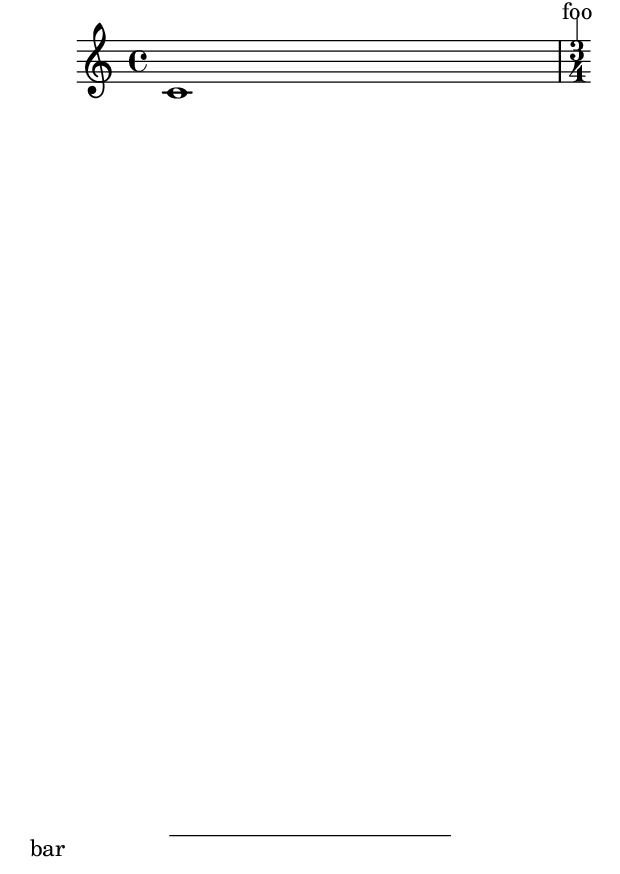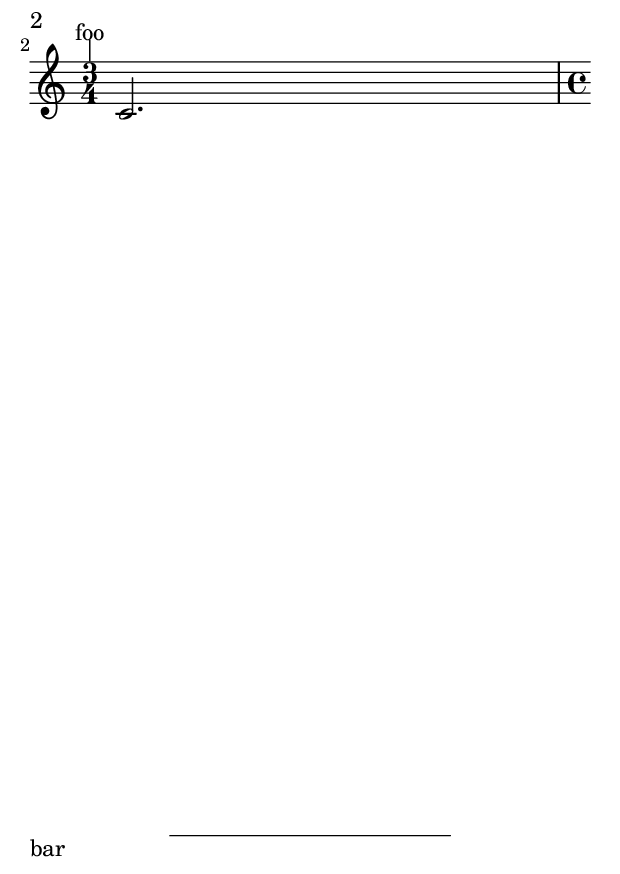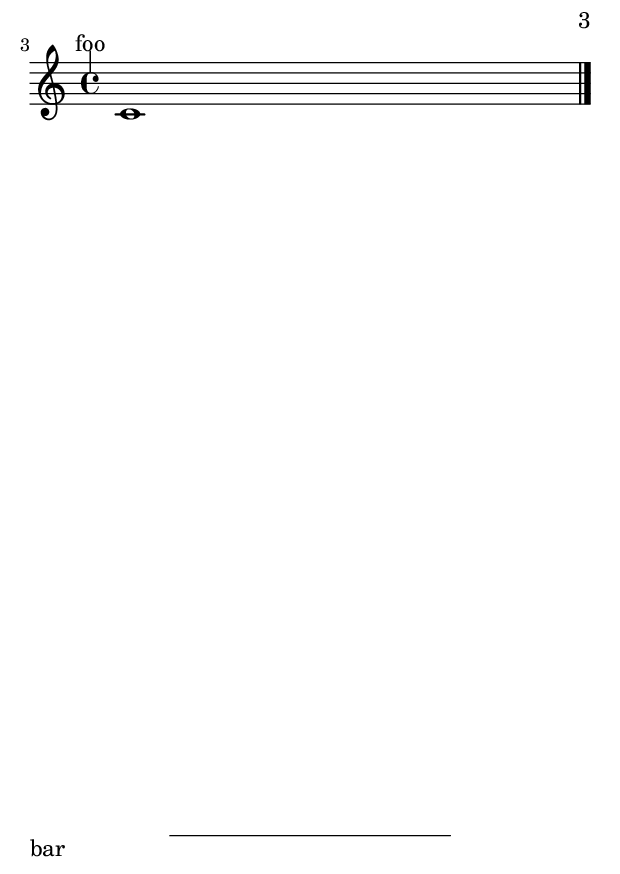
\version "2.15.17"
\header {
  texidoc = "With grobs that have break visibility, footnotes will
automatically take the break visibility of the grob being footnoted.
This behavior can be overridden.
"
}

#(set-default-paper-size "a6")

\book {

\new Staff \with { \consists "Footnote_engraver" }
{
  \relative c' {
    c1
    \footnoteGrob #'TimeSignature #'(0 . 2) "foo" "bar"
    \time 3/4
    \break \pageBreak
    c2.
    \once \override Staff . FootnoteItem #'break-visibility = ##(#f #f #t)
    \footnoteGrob #'TimeSignature #'(0 . 2) "foo" "bar"
    \time 4/4
    \break \pageBreak
    c1 \bar "|."
}}}
